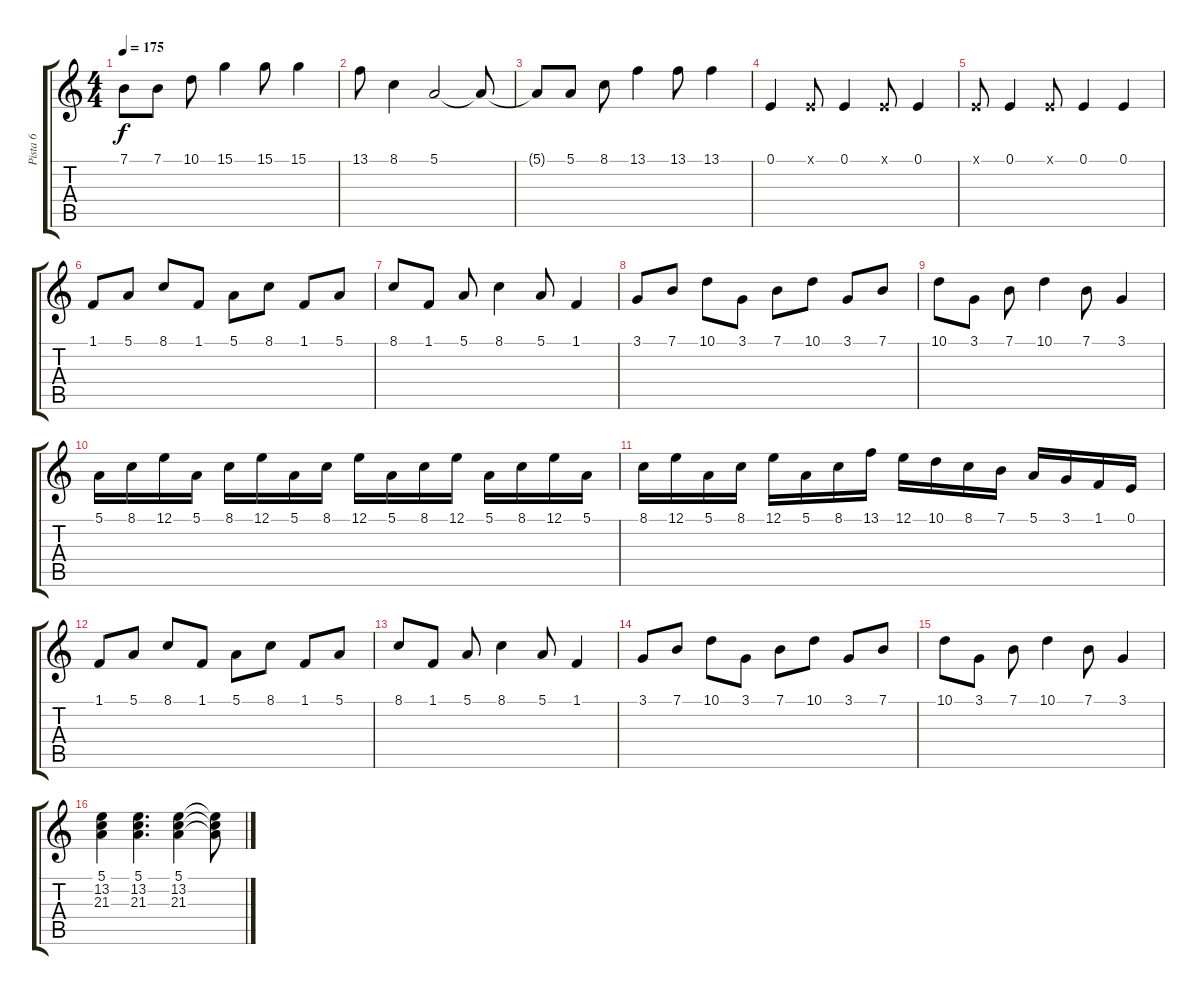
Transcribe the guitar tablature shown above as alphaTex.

\track ("Pista 6" "Pista 6") {instrument harmonica}
\staff {score tabs}
\tuning (E4 B3 G3 D3 A2 E2) {hide}
\ts (4 4)
\tempo 175
\clef g2
\ks c
7.1{t}.8{dy f} 7.1.8 10.1.8 15.1.4 15.1.8 15.1.4 |
13.1.8 8.1.4 5.1.2 5.1{t}.8 |
5.1{t}.8 5.1.8 8.1.8 13.1.4 13.1.8 13.1.4 |
0.1.4 0.1{x}.8 0.1.4 0.1{x}.8 0.1.4 |
0.1{x}.8 0.1.4 0.1{x}.8 0.1.4 0.1.4 |
1.1.8 5.1.8 8.1.8 1.1.8 5.1.8 8.1.8 1.1.8 5.1.8 |
8.1.8 1.1.8 5.1.8 8.1.4 5.1.8 1.1.4 |
3.1.8 7.1.8 10.1.8 3.1.8 7.1.8 10.1.8 3.1.8 7.1.8 |
10.1.8 3.1.8 7.1.8 10.1.4 7.1.8 3.1.4 |
5.1.16 8.1.16 12.1.16 5.1.16 8.1.16 12.1.16 5.1.16 8.1.16 12.1.16 5.1.16 8.1.16 12.1.16 5.1.16 8.1.16 12.1.16 5.1.16 |
8.1.16 12.1.16 5.1.16 8.1.16 12.1.16 5.1.16 8.1.16 13.1.16 12.1.16 10.1.16 8.1.16 7.1.16 5.1.16 3.1.16 1.1.16 0.1.16 |
1.1.8 5.1.8 8.1.8 1.1.8 5.1.8 8.1.8 1.1.8 5.1.8 |
8.1.8 1.1.8 5.1.8 8.1.4 5.1.8 1.1.4 |
3.1.8 7.1.8 10.1.8 3.1.8 7.1.8 10.1.8 3.1.8 7.1.8 |
10.1.8 3.1.8 7.1.8 10.1.4 7.1.8 3.1.4 |
(5.1 13.2 21.3).4 (5.1 13.2 21.3).4{d} (5.1 13.2 21.3).4 (5.1{t} 13.2{t} 21.3{t}).8
